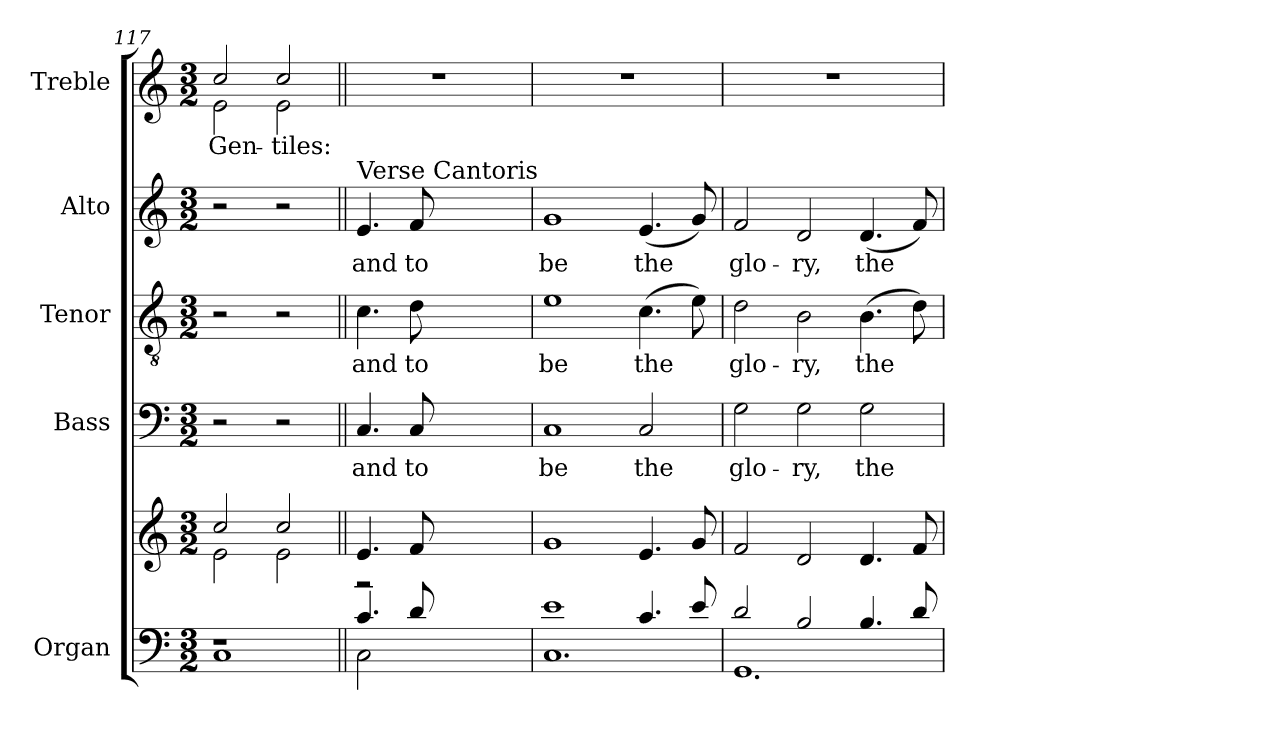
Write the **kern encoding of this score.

**kern	**kern	**kern	**text	**kern	**text	**kern	**text	**kern	**text
*part5	*part5	*part4	*part4	*part3	*part3	*part2	*part2	*part1	*part1
*staff6	*staff5	*staff4	*staff4	*staff3	*staff3	*staff2	*staff2	*staff1	*staff1
*I"Organ	*	*I"Bass	*	*I"Tenor	*	*I"Alto	*	*I"Treble	*
*I'Org.	*	*I'B.	*	*I'T.	*	*I'A.	*	*I'Tr.	*
*clefF4	*clefG2	*clefF4	*	*clefGv2	*	*clefG2	*	*clefG2	*
*	*	*	*	*ITrd7c12	*	*	*	*	*
*k[]	*k[]	*k[]	*	*k[]	*	*k[]	*	*k[]	*
*C:	*C:	*C:	*	*C:	*	*C:	*	*C:	*
*M3/2	*M3/2	*M3/2	*	*M3/2	*	*M3/2	*	*M3/2	*
=117	=117	=117	=117	=117	=117	=117	=117	=117	=117
*^	*^	*	*	*	*	*	*	*	*
!	!	!	!	!	!	!	!	!	!	!	!LO:LY:b:color=#000000
*	*	*	*	*	*	*	*	*	*	*^	*
1r	1Ci	2cci/	2ei\	2r	.	2r	.	2r	.	2cci/	2ei\	Gen-
!	!	!	!	!	!	!	!	!	!	!	!	!LO:LY:b:color=#000000
.	.	2cci/	2ei\	2r	.	2r	.	2r	.	2cci/	2ei\	-tiles:
*	*	*	*	*	*	*	*	*	*	*v	*v	*
!!LO:LB:g=z
=118||	=118||	=118||	=118||	=118||	=118||	=118||	=118||	=118||	=118||	=118||	=118||
*	*	*	*	*	*	*	*	*	*	*^	*
!	!	!	!	!	!LO:LY:b:color=#000000	!	!	!	!	!	!	!
*	*	*	*	*	*	*	*	*	*	*v	*v	*
*	*	*	*	*	*	*	*	*	*	*^	*
!	!	!	!	!	!	!	!LO:LY:b:color=#000000	!	!	!	!	!
*	*	*	*	*	*	*	*	*	*	*v	*v	*
*	*	*	*	*	*	*	*	*	*	*^	*
!	!	!	!	!	!	!	!	!LO:TX:a:t=Verse Cantoris	!	!	!	!
!	!	!	!	!	!	!	!	!	!LO:LY:b:color=#000000	!LO:N:vis=1	!	!
*	*	*	*	*	*	*	*	*	*	*v	*v	*
4.ci/	2Ci\	4.ei/	2r	4.Ci/	and	4.Ci\	and	4.ei/	and	1.r	.
!	!	!	!	!	!LO:LY:b:color=#000000	!	!	!	!	!	!
!	!	!	!	!	!	!	!LO:LY:b:color=#000000	!	!	!	!
!	!	!	!	!	!	!	!	!	!LO:LY:b:color=#000000	!	!
8di/	.	8fi/	.	8Ci/	to	8Di\	to	8fi/	to	.	.
1ryy	1ryy	1ryy	1ryy	1ryy	.	1ryy	.	1ryy	.	.	.
*	*	*v	*v	*	*	*	*	*	*	*	*
=119	=119	=119	=119	=119	=119	=119	=119	=119	=119	=119
*	*	*^	*	*	*	*	*	*	*	*
!	!	!	!	!	!LO:LY:b:color=#000000	!	!	!	!	!	!
*	*	*v	*v	*	*	*	*	*	*	*	*
*	*	*^	*	*	*	*	*	*	*	*
!	!	!	!	!	!	!	!LO:LY:b:color=#000000	!	!	!	!
*	*	*v	*v	*	*	*	*	*	*	*	*
*	*	*^	*	*	*	*	*	*	*	*
!	!	!	!	!	!	!	!	!	!LO:LY:b:color=#000000	!LO:N:vis=1	!
*	*	*v	*v	*	*	*	*	*	*	*	*
1ei	1.Ci	1gi	1Ci	be	1Ei	be	1gi	be	1.r	.
!	!	!	!	!LO:LY:b:color=#000000	!	!	!	!	!	!
!	!	!	!	!	!	!LO:LY:b:color=#000000	!	!	!	!
!	!	!	!	!	!	!	!	!LO:LY:b:color=#000000	!	!
4.ci/	.	4.ei/	2Ci/	the	(4.Ci\	the	(4.ei/	the	.	.
8ei/	.	8gi/	.	.	8Ei\)	.	8gi/)	.	.	.
=120	=120	=120	=120	=120	=120	=120	=120	=120	=120	=120
!	!	!	!	!LO:LY:b:color=#000000	!	!	!	!	!	!
!	!	!	!	!	!	!LO:LY:b:color=#000000	!	!	!	!
!	!	!	!	!	!	!	!	!LO:LY:b:color=#000000	!LO:N:vis=1	!
2di/	1.GGi	2fi/	2Gi\	glo-	2Di\	glo-	2fi/	glo-	1.r	.
!	!	!	!	!LO:LY:b:color=#000000	!	!	!	!	!	!
!	!	!	!	!	!	!LO:LY:b:color=#000000	!	!	!	!
!	!	!	!	!	!	!	!	!LO:LY:b:color=#000000	!	!
2Bi/	.	2di/	2Gi\	-ry,	2BBi\	-ry,	2di/	-ry,	.	.
!	!	!	!	!LO:LY:b:color=#000000	!	!	!	!	!	!
!	!	!	!	!	!	!LO:LY:b:color=#000000	!	!	!	!
!	!	!	!	!	!	!	!	!LO:LY:b:color=#000000	!	!
4.Bi/	.	4.di/	2Gi\	the	(4.BBi\	the	(4.di/	the	.	.
8di/	.	8fi/	.	.	8Di\)	.	8fi/)	.	.	.
*v	*v	*	*	*	*	*	*	*	*	*
=	=	=	=	=	=	=	=	=	=
*-	*-	*-	*-	*-	*-	*-	*-	*-	*-
